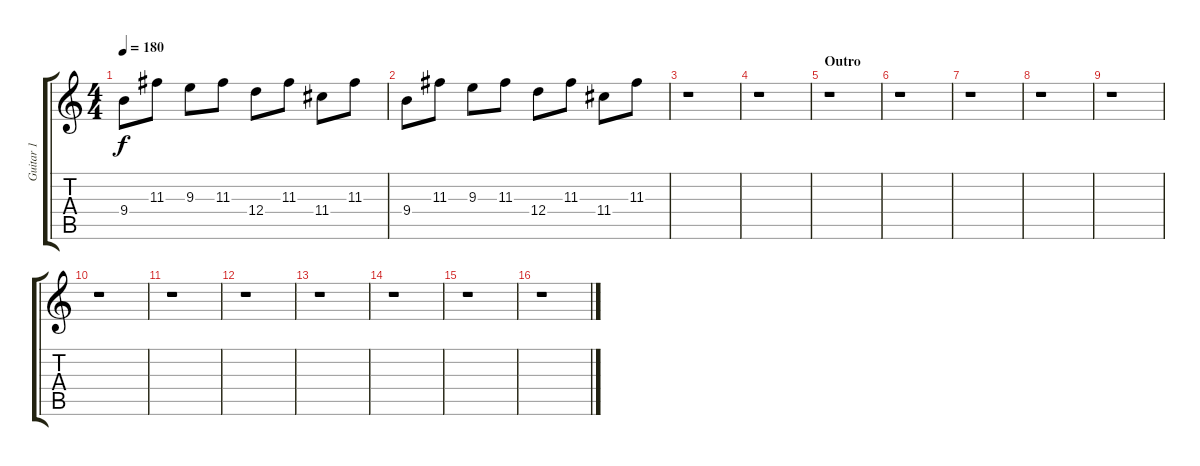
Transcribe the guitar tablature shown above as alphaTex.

\track ("Guitar 1" "Guitar 1") {instrument acousticguitarsteel}
\staff {score tabs}
\tuning (E4 B3 G3 D3 A2 E2) {hide}
\ts (4 4)
\tempo 180
\clef g2
\ks c
9.4.8{dy f} 11.3.8 9.3.8 11.3.8 12.4.8 11.3.8 11.4.8 11.3.8 |
9.4.8 11.3.8 9.3.8 11.3.8 12.4.8 11.3.8 11.4.8 11.3.8 |
r.1 |
r.1 |
\section ("" "Outro")
r.1 |
r.1 |
r.1 |
r.1 |
r.1 |
r.1 |
r.1 |
r.1 |
r.1 |
r.1 |
r.1 |
r.1
